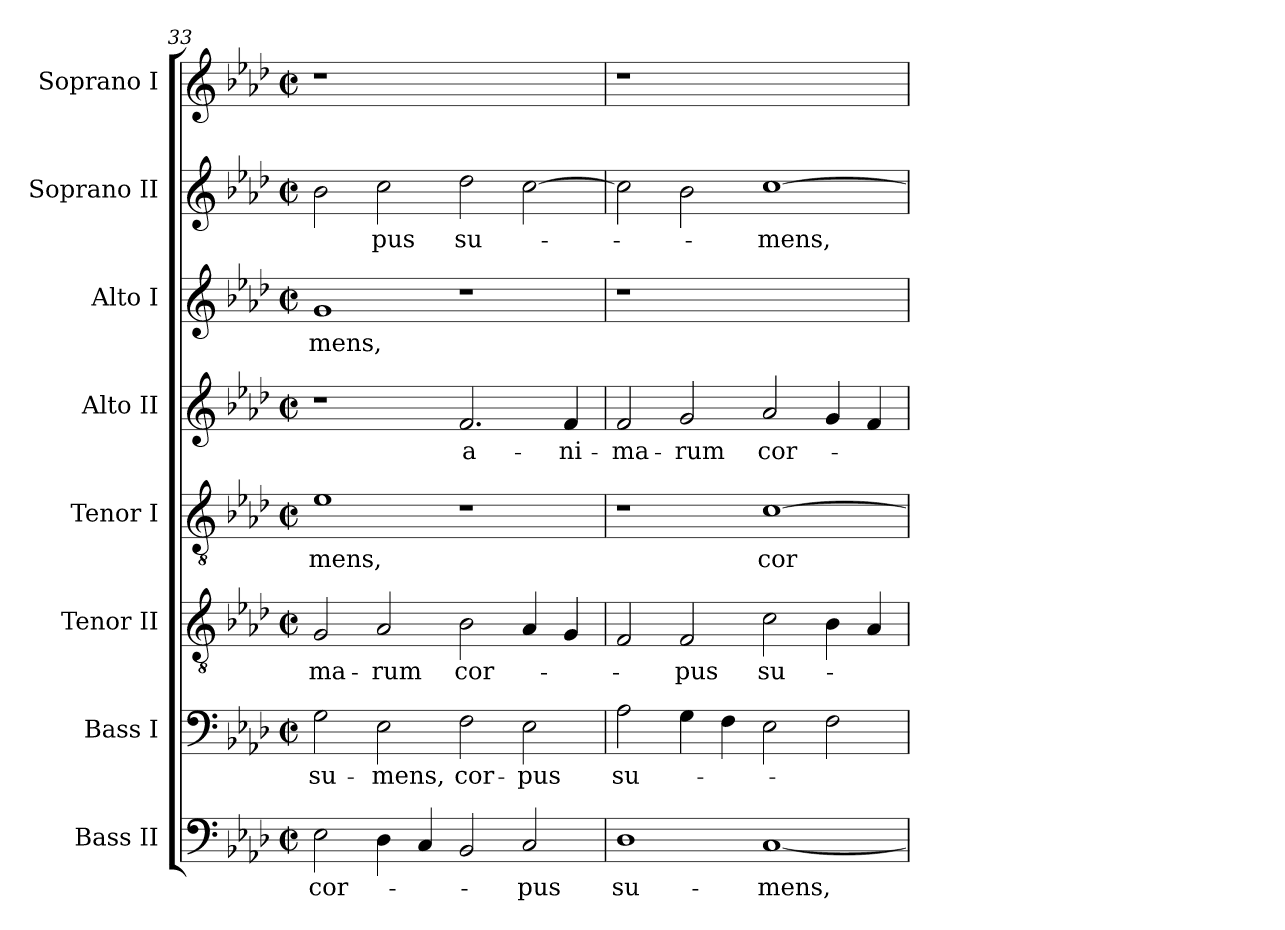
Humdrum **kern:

**kern	**text	**kern	**text	**kern	**text	**kern	**text	**kern	**text	**kern	**text	**kern	**text	**kern
*part8	*part8	*part7	*part7	*part6	*part6	*part5	*part5	*part4	*part4	*part3	*part3	*part2	*part2	*part1
*staff8	*staff8	*staff7	*staff7	*staff6	*staff6	*staff5	*staff5	*staff4	*staff4	*staff3	*staff3	*staff2	*staff2	*staff1
*I"Bass II	*	*I"Bass I	*	*I"Tenor II	*	*I"Tenor I	*	*I"Alto II	*	*I"Alto I	*	*I"Soprano II	*	*I"Soprano I
*	*	*	*	*	*	*I'T	*	*	*	*I'A	*	*	*	*
*clefF4	*	*clefF4	*	*clefGv2	*	*clefGv2	*	*clefG2	*	*clefG2	*	*clefG2	*	*clefG2
*k[b-e-a-d-]	*	*k[b-e-a-d-]	*	*k[b-e-a-d-]	*	*k[b-e-a-d-]	*	*k[b-e-a-d-]	*	*k[b-e-a-d-]	*	*k[b-e-a-d-]	*	*k[b-e-a-d-]
*A-:	*	*A-:	*	*A-:	*	*A-:	*	*A-:	*	*A-:	*	*A-:	*	*A-:
*M2/2	*	*M2/2	*	*M2/2	*	*M2/2	*	*M2/2	*	*M2/2	*	*M2/2	*	*M2/2
*met(c|)	*	*met(c|)	*	*met(c|)	*	*met(c|)	*	*met(c|)	*	*met(c|)	*	*met(c|)	*	*met(c|)
=33	=33	=33	=33	=33	=33	=33	=33	=33	=33	=33	=33	=33	=33	=33
!	!LO:LY:b:color=#000000	!	!	!	!	!	!	!	!	!	!	!	!	!
!	!	!	!LO:LY:b:color=#000000	!	!	!	!	!	!	!	!	!	!	!
!	!	!	!	!	!LO:LY:b:color=#000000	!	!	!	!	!	!	!	!	!
!	!	!	!	!	!	!	!LO:LY:b:color=#000000	!	!	!	!	!	!	!
!	!	!	!	!	!	!	!	!	!	!	!LO:LY:b:color=#000000	!	!	!LO:N:vis=1
2E-i\	cor-	2Gi\	su-	2Gi/	-ma-	1e-i	-mens,	1r	.	1gi	-mens,	2b-i\	.	1r
!	!	!	!LO:LY:b:color=#000000	!	!	!	!	!	!	!	!	!	!	!
!	!	!	!	!	!LO:LY:b:color=#000000	!	!	!	!	!	!	!	!	!
!	!	!	!	!	!	!	!	!	!	!	!	!	!LO:LY:b:color=#000000	!
4D-i\	.	2E-i\	-mens,	2A-i/	-rum	.	.	.	.	.	.	2cci\	-pus	.
4Ci/	.	.	.	.	.	.	.	.	.	.	.	.	.	.
!	!	!	!LO:LY:b:color=#000000	!	!	!	!	!	!	!	!	!	!	!
!	!	!	!	!	!LO:LY:b:color=#000000	!	!	!	!	!	!	!	!	!
!	!	!	!	!	!	!	!	!	!LO:LY:b:color=#000000	!	!	!	!	!
!	!	!	!	!	!	!	!	!	!	!	!	!	!LO:LY:b:color=#000000	!
2BB-i/	.	2Fi\	cor-	2B-i\	cor-	1r	.	2.fi/	a-	1r	.	2dd-i\	su-	1ryy
!	!LO:LY:b:color=#000000	!	!	!	!	!	!	!	!	!	!	!	!	!
!	!	!	!LO:LY:b:color=#000000	!	!	!	!	!	!	!	!	!	!	!
2Ci/	-pus	2E-i\	-pus	4A-i/	.	.	.	.	.	.	.	[>2cci\	.	.
!	!	!	!	!	!	!	!	!	!LO:LY:b:color=#000000	!	!	!	!	!
.	.	.	.	4Gi/	.	.	.	4fi/	-ni-	.	.	.	.	.
!!LO:LB:g=z
=34	=34	=34	=34	=34	=34	=34	=34	=34	=34	=34	=34	=34	=34	=34
!	!LO:LY:b:color=#000000	!	!	!	!	!	!	!	!	!	!	!	!	!
!	!	!	!LO:LY:b:color=#000000	!	!	!	!	!	!	!	!	!	!	!
!	!	!	!	!	!	!	!	!	!LO:LY:b:color=#000000	!LO:N:vis=1	!	!	!	!LO:N:vis=1
1D-i	su-	2A-i\	su-	2Fi/	.	1r	.	2fi/	-ma-	1r	.	2cci\]	.	1r
!	!	!	!	!	!LO:LY:b:color=#000000	!	!	!	!	!	!	!	!	!
!	!	!	!	!	!	!	!	!	!LO:LY:b:color=#000000	!	!	!	!	!
.	.	4Gi\	.	2Fi/	-pus	.	.	2gi/	-rum	.	.	2b-i\	.	.
.	.	4Fi\	.	.	.	.	.	.	.	.	.	.	.	.
!	!LO:LY:b:color=#000000	!	!	!	!	!	!	!	!	!	!	!	!	!
!	!	!	!	!	!LO:LY:b:color=#000000	!	!	!	!	!	!	!	!	!
!	!	!	!	!	!	!	!LO:LY:b:color=#000000	!	!	!	!	!	!	!
!	!	!	!	!	!	!	!	!	!LO:LY:b:color=#000000	!	!	!	!	!
!	!	!	!	!	!	!	!	!	!	!	!	!	!LO:LY:b:color=#000000	!
[<1Ci	-mens,	2E-i\	.	2ci\	su-	[>1ci	cor-	2a-i/	cor-	1ryy	.	[>1cci	-mens,	1ryy
.	.	2Fi\	.	4B-i\	.	.	.	4gi/	.	.	.	.	.	.
.	.	.	.	4A-i/	.	.	.	4fi/	.	.	.	.	.	.
=	=	=	=	=	=	=	=	=	=	=	=	=	=	=
*-	*-	*-	*-	*-	*-	*-	*-	*-	*-	*-	*-	*-	*-	*-
